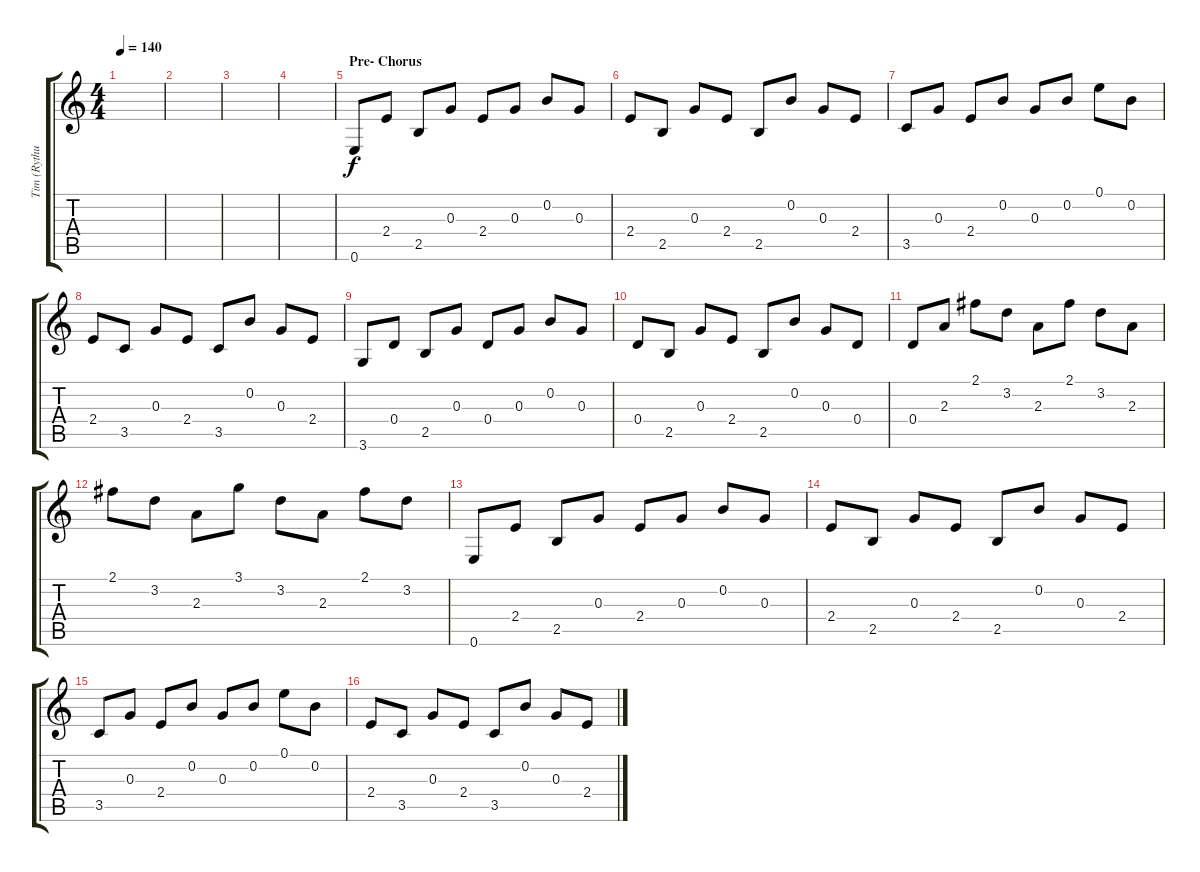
\track ("Tim (Rythum)" "Tim (Rythu") {instrument acousticguitarsteel}
\staff {score tabs}
\tuning (E4 B3 G3 D3 A2 E2) {hide}
\ts (4 4)
\tempo 140
\clef g2
\ks c
|
|
|
|
\section ("" "Pre- Chorus")
0.6.8 2.4.8 2.5.8 0.3.8 2.4.8 0.3.8 0.2.8 0.3.8 |
2.4.8 2.5.8 0.3.8 2.4.8 2.5.8 0.2.8 0.3.8 2.4.8 |
3.5.8 0.3.8 2.4.8 0.2.8 0.3.8 0.2.8 0.1.8 0.2.8 |
2.4.8 3.5.8 0.3.8 2.4.8 3.5.8 0.2.8 0.3.8 2.4.8 |
3.6.8 0.4.8 2.5.8 0.3.8 0.4.8 0.3.8 0.2.8 0.3.8 |
0.4.8 2.5.8 0.3.8 2.4.8 2.5.8 0.2.8 0.3.8 0.4.8 |
0.4.8 2.3.8 2.1.8 3.2.8 2.3.8 2.1.8 3.2.8 2.3.8 |
2.1.8 3.2.8 2.3.8 3.1.8 3.2.8 2.3.8 2.1.8 3.2.8 |
0.6.8 2.4.8 2.5.8 0.3.8 2.4.8 0.3.8 0.2.8 0.3.8 |
2.4.8 2.5.8 0.3.8 2.4.8 2.5.8 0.2.8 0.3.8 2.4.8 |
3.5.8 0.3.8 2.4.8 0.2.8 0.3.8 0.2.8 0.1.8 0.2.8 |
2.4.8 3.5.8 0.3.8 2.4.8 3.5.8 0.2.8 0.3.8 2.4.8
